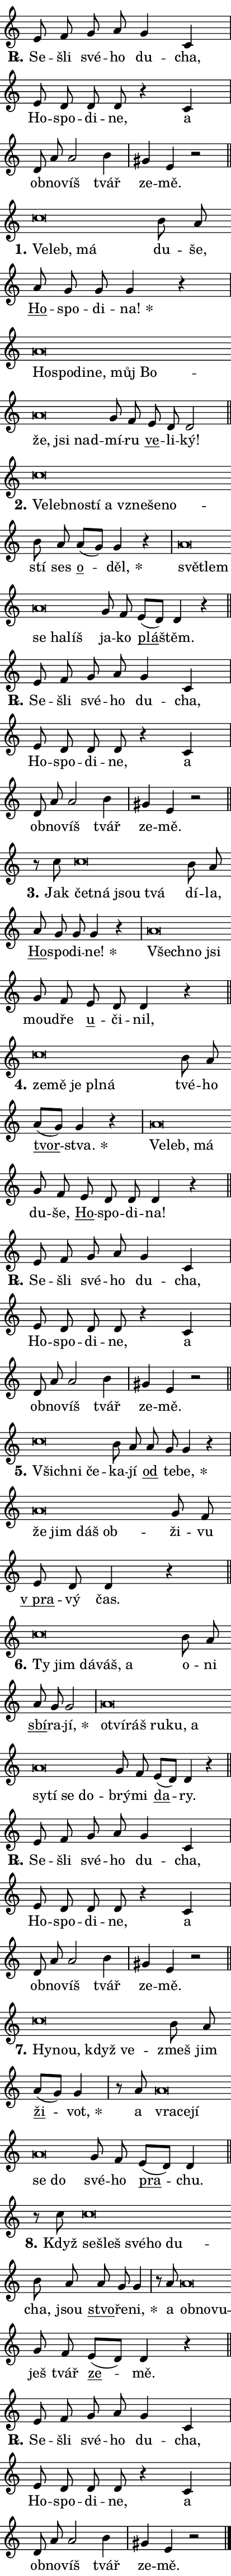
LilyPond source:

\version "2.22.1"
\header { tagline = "" }
\paper {
  indent = 0\cm
  top-margin = 0\cm
  right-margin = 0\cm
  bottom-margin = 0\cm
  left-margin = 0\cm
  paper-width = 7\cm
  page-breaking = #ly:one-page-breaking
  system-system-spacing.basic-distance = #11
  score-system-spacing.basic-distance = #11.3
  ragged-last = ##f
}


%% Author: Thomas Morley
%% https://lists.gnu.org/archive/html/lilypond-user/2020-05/msg00002.html
#(define (line-position grob)
"Returns position of @var[grob} in current system:
   @code{'start}, if at first time-step
   @code{'end}, if at last time-step
   @code{'middle} otherwise
"
  (let* ((col (ly:item-get-column grob))
         (ln (ly:grob-object col 'left-neighbor))
         (rn (ly:grob-object col 'right-neighbor))
         (col-to-check-left (if (ly:grob? ln) ln col))
         (col-to-check-right (if (ly:grob? rn) rn col))
         (break-dir-left
           (and
             (ly:grob-property col-to-check-left 'non-musical #f)
             (ly:item-break-dir col-to-check-left)))
         (break-dir-right
           (and
             (ly:grob-property col-to-check-right 'non-musical #f)
             (ly:item-break-dir col-to-check-right))))
        (cond ((eqv? 1 break-dir-left) 'start)
              ((eqv? -1 break-dir-right) 'end)
              (else 'middle))))

#(define (tranparent-at-line-position vctor)
  (lambda (grob)
  "Relying on @code{line-position} select the relevant enry from @var{vctor}.
Used to determine transparency,"
    (case (line-position grob)
      ((end) (not (vector-ref vctor 0)))
      ((middle) (not (vector-ref vctor 1)))
      ((start) (not (vector-ref vctor 2))))))

noteHeadBreakVisibility =
#(define-music-function (break-visibility)(vector?)
"Makes @code{NoteHead}s transparent relying on @var{break-visibility}"
#{
  \override NoteHead.transparent =
    #(tranparent-at-line-position break-visibility)
#})

#(define delete-ledgers-for-transparent-note-heads
  (lambda (grob)
    "Reads whether a @code{NoteHead} is transparent.
If so this @code{NoteHead} is removed from @code{'note-heads} from
@var{grob}, which is supposed to be @code{LedgerLineSpanner}.
As a result ledgers are not printed for this @code{NoteHead}"
    (let* ((nhds-array (ly:grob-object grob 'note-heads))
           (nhds-list
             (if (ly:grob-array? nhds-array)
                 (ly:grob-array->list nhds-array)
                 '()))
           ;; Relies on the transparent-property being done before
           ;; Staff.LedgerLineSpanner.after-line-breaking is executed.
           ;; This is fragile ...
           (to-keep
             (remove
               (lambda (nhd)
                 (ly:grob-property nhd 'transparent #f))
               nhds-list)))
      ;; TODO find a better method to iterate over grob-arrays, similiar
      ;; to filter/remove etc for lists
      ;; For now rebuilt from scratch
      (set! (ly:grob-object grob 'note-heads)  '())
      (for-each
        (lambda (nhd)
          (ly:pointer-group-interface::add-grob grob 'note-heads nhd))
        to-keep))))

hideNotes = {
  \noteHeadBreakVisibility #begin-of-line-visible
}
unHideNotes = {
  \noteHeadBreakVisibility #all-visible
}

% work-around for resetting accidentals
% https://lilypond.org/doc/v2.23/Documentation/notation/displaying-rhythms#unmetered-music
cadenzaMeasure = {
  \cadenzaOff
  \partial 1024 s1024
  \cadenzaOn
}

#(define-markup-command (accent layout props text) (markup?)
  "Underline accented syllable"
  (interpret-markup layout props
    #{\markup \override #'(offset . 4.3) \underline { #text }#}))

responsum = \markup \concat {
  "R" \hspace #-1.05 \path #0.1 #'((moveto 0 0.07) (lineto 0.9 0.8)) \hspace #0.05 "."
}

\layout {
    \context {
        \Staff
        \remove "Time_signature_engraver"
        \override LedgerLineSpanner.after-line-breaking = #delete-ledgers-for-transparent-note-heads
    }
    \context {
        \Voice {
            \override NoteHead.output-attributes = #'((class . "notehead"))
            \override Hairpin.height = #0.55
        }
    }
    \context {
        \Lyrics {
            \override StanzaNumber.output-attributes = #'((class . "stanzanumber"))
            \override LyricSpace.minimum-distance = #0.9
            \override LyricText.font-name = #"TeX Gyre Schola"
            \override LyricText.font-size = 1
            \override StanzaNumber.font-name = #"TeX Gyre Schola Bold"
            \override StanzaNumber.font-size = 1
        }
    }
}

% magnetic-lyrics.ily
%
%   written by
%     Jean Abou Samra <jean@abou-samra.fr>
%     Werner Lemberg <wl@gnu.org>
%
%   adapted by
%     Jiri Hon <jiri.hon@gmail.com>
%
% Version 2022-Apr-15

% https://www.mail-archive.com/lilypond-user@gnu.org/msg149350.html

#(define (Left_hyphen_pointer_engraver context)
   "Collect syllable-hyphen-syllable occurrences in lyrics and store
them in properties.  This engraver only looks to the left.  For
example, if the lyrics input is @code{foo -- bar}, it does the
following.

@itemize @bullet
@item
Set the @code{text} property of the @code{LyricHyphen} grob between
@q{foo} and @q{bar} to @code{foo}.

@item
Set the @code{left-hyphen} property of the @code{LyricText} grob with
text @q{foo} to the @code{LyricHyphen} grob between @q{foo} and
@q{bar}.
@end itemize

Use this auxiliary engraver in combination with the
@code{lyric-@/text::@/apply-@/magnetic-@/offset!} hook."
   (let ((hyphen #f)
         (text #f))
     (make-engraver
      (acknowledgers
       ((lyric-syllable-interface engraver grob source-engraver)
        (set! text grob)))
      (end-acknowledgers
       ((lyric-hyphen-interface engraver grob source-engraver)
        ;(when (not (grob::has-interface grob 'lyric-space-interface))
          (set! hyphen grob)));)
      ((stop-translation-timestep engraver)
       (when (and text hyphen)
         (ly:grob-set-object! text 'left-hyphen hyphen))
       (set! text #f)
       (set! hyphen #f)))))

#(define (lyric-text::apply-magnetic-offset! grob)
   "If the space between two syllables is less than the value in
property @code{LyricText@/.details@/.squash-threshold}, move the right
syllable to the left so that it gets concatenated with the left
syllable.

Use this function as a hook for
@code{LyricText@/.after-@/line-@/breaking} if the
@code{Left_@/hyphen_@/pointer_@/engraver} is active."
   (let ((hyphen (ly:grob-object grob 'left-hyphen #f)))
     (when hyphen
       (let ((left-text (ly:spanner-bound hyphen LEFT)))
         (when (grob::has-interface left-text 'lyric-syllable-interface)
           (let* ((common (ly:grob-common-refpoint grob left-text X))
                  (this-x-ext (ly:grob-extent grob common X))
                  (left-x-ext
                   (begin
                     ;; Trigger magnetism for left-text.
                     (ly:grob-property left-text 'after-line-breaking)
                     (ly:grob-extent left-text common X)))
                  ;; `delta` is the gap width between two syllables.
                  (delta (- (interval-start this-x-ext)
                            (interval-end left-x-ext)))
                  (details (ly:grob-property grob 'details))
                  (threshold (assoc-get 'squash-threshold details 0.2)))
             (when (< delta threshold)
               (let* (;; We have to manipulate the input text so that
                      ;; ligatures crossing syllable boundaries are not
                      ;; disabled.  For languages based on the Latin
                      ;; script this is essentially a beautification.
                      ;; However, for non-Western scripts it can be a
                      ;; necessity.
                      (lt (ly:grob-property left-text 'text))
                      (rt (ly:grob-property grob 'text))
                      (is-space (grob::has-interface hyphen 'lyric-space-interface))
                      (space (if is-space " " ""))
                      (space-markup (grob-interpret-markup grob " "))
                      (space-size (interval-length (ly:stencil-extent space-markup X)))
                      (extra-delta (if is-space space-size 0))
                      ;; Append new syllable.
                      (ltrt-space (if (and (string? lt) (string? rt))
                                (string-append lt space rt)
                                (make-concat-markup (list lt space rt))))
                      ;; Right-align `ltrt` to the right side.
                      (ltrt-space-markup (grob-interpret-markup
                               grob
                               (make-translate-markup
                                (cons (interval-length this-x-ext) 0)
                                (make-right-align-markup ltrt-space)))))
                 (begin
                   ;; Don't print `left-text`.
                   (ly:grob-set-property! left-text 'stencil #f)
                   ;; Set text and stencil (which holds all collected
                   ;; syllables so far) and shift it to the left.
                   (ly:grob-set-property! grob 'text ltrt-space)
                   (ly:grob-set-property! grob 'stencil ltrt-space-markup)
                   (ly:grob-translate-axis! grob (- (- delta extra-delta)) X))))))))))


#(define (lyric-hyphen::displace-bounds-first grob)
   ;; Make very sure this callback isn't triggered too early.
   (let ((left (ly:spanner-bound grob LEFT))
         (right (ly:spanner-bound grob RIGHT)))
     (ly:grob-property left 'after-line-breaking)
     (ly:grob-property right 'after-line-breaking)
     (ly:lyric-hyphen::print grob)))

squashThreshold = #0.4

\layout {
  \context {
    \Lyrics
    \consists #Left_hyphen_pointer_engraver
    \override LyricText.after-line-breaking =
      #lyric-text::apply-magnetic-offset!
    \override LyricHyphen.stencil = #lyric-hyphen::displace-bounds-first
    \override LyricText.details.squash-threshold = \squashThreshold
    \override LyricHyphen.minimum-distance = 0
    \override LyricHyphen.minimum-length = \squashThreshold
  }
}

squash = \override LyricText.details.squash-threshold = 9999
unSquash = \override LyricText.details.squash-threshold = \squashThreshold

left = \override LyricText.self-alignment-X = #LEFT
unLeft = \revert LyricText.self-alignment-X

starOffset = #(lambda (grob) 
                (let ((x_offset (ly:self-alignment-interface::aligned-on-x-parent grob)))
                  (if (= x_offset 0) 0 (+ x_offset 1.2))))

star = #(define-music-function (syllable)(string?)
"Append star separator at the end of a syllable"
#{
  \once \override LyricText.X-offset = #starOffset
  \lyricmode { \markup {
    #syllable
    \override #'((font-name . "TeX Gyre Schola Bold")) \hspace #0.2 \lower #0.65 \larger "*"
  } }
#})

starAccent = #(define-music-function (syllable)(string?)
"Append star separator at the end of a syllable and make accent"
#{
  \once \override LyricText.X-offset = #starOffset
  \lyricmode { \markup {
    \accent #syllable
    \override #'((font-name . "TeX Gyre Schola Bold")) \hspace #0.2 \lower #0.65 \larger "*"
  } }
#})

breath = #(define-music-function (syllable)(string?)
"Append breathing indicator at the end of a syllable"
#{
  \lyricmode { \markup { #syllable "+" } }
#})

optionalBreath = #(define-music-function (syllable)(string?)
"Append optional breathing indicator at the end of a syllable"
#{
  \lyricmode { \markup { #syllable "(+)" } }
#})


\score {
    <<
        \new Voice = "melody" { \cadenzaOn \key c \major \relative { e'8 f g a g4 c, \cadenzaMeasure \bar "|" e8 d d d r4 c \cadenzaMeasure \bar "|" d8 a' a2 b4 \cadenzaMeasure \bar "|" gis e r2 \cadenzaMeasure \bar "||" \break } }
        \new Lyrics \lyricsto "melody" { \lyricmode { \set stanza = \responsum
Se -- šli své -- ho du -- cha, Ho -- spo -- di -- ne, a ob -- no -- víš tvář ze -- mě. } }
    >>
    \layout {}
}

\score {
    <<
        \new Voice = "melody" { \cadenzaOn \key c \major \relative { c''\breve*1/16 \hideNotes \breve*1/16 \breve*1/16 \bar "" \unHideNotes b8 a \bar "" a g g g4 r \cadenzaMeasure \bar "|" a\breve*1/16 \hideNotes \breve*1/16 \bar "" \breve*1/16 \bar "" \breve*1/16 \bar "" \breve*1/16 \bar "" \breve*1/16 \bar "" \breve*1/16 \bar "" \breve*1/16 \breve*1/16 \bar "" \unHideNotes g8 f \bar "" e d d2 \cadenzaMeasure \bar "||" \break } }
        \new Lyrics \lyricsto "melody" { \lyricmode { \set stanza = "1."
\left Ve -- \squash leb, má \unLeft \unSquash du -- še, \markup \accent Ho -- spo -- di -- \star na! \left Ho -- \squash spo -- di -- ne, můj Bo -- že, jsi nad -- \unLeft \unSquash mí -- ru \markup \accent ve -- li -- ký! } }
    >>
    \layout {}
}

\score {
    <<
        \new Voice = "melody" { \cadenzaOn \key c \major \relative { c''\breve*1/16 \hideNotes \breve*1/16 \bar "" \breve*1/16 \bar "" \breve*1/16 \bar "" \breve*1/16 \bar "" \breve*1/16 \bar "" \breve*1/16 \breve*1/16 \bar "" \unHideNotes b8 a \bar "" a[( g)] g4 r \cadenzaMeasure \bar "|" a\breve*1/16 \hideNotes \breve*1/16 \bar "" \breve*1/16 \bar "" \breve*1/16 \breve*1/16 \bar "" \unHideNotes g8 f \bar "" e[( d)] d4 r \cadenzaMeasure \bar "||" \break } }
        \new Lyrics \lyricsto "melody" { \lyricmode { \set stanza = "2."
\left Ve -- \squash leb -- no -- stí a vzne -- še -- no -- \unLeft \unSquash stí ses \markup \accent o -- \star děl, \left svě -- \squash tlem se ha -- líš \unLeft \unSquash ja -- ko \markup \accent plá -- štěm. } }
    >>
    \layout {}
}

\score {
    <<
        \new Voice = "melody" { \cadenzaOn \key c \major \relative { e'8 f g a g4 c, \cadenzaMeasure \bar "|" e8 d d d r4 c \cadenzaMeasure \bar "|" d8 a' a2 b4 \cadenzaMeasure \bar "|" gis e r2 \cadenzaMeasure \bar "||" \break } }
        \new Lyrics \lyricsto "melody" { \lyricmode { \set stanza = \responsum
Se -- šli své -- ho du -- cha, Ho -- spo -- di -- ne, a ob -- no -- víš tvář ze -- mě. } }
    >>
    \layout {}
}

\score {
    <<
        \new Voice = "melody" { \cadenzaOn \key c \major \relative { r8 c''8 c\breve*1/16 \hideNotes \breve*1/16 \bar "" \breve*1/16 \breve*1/16 \bar "" \unHideNotes b8 a \bar "" a g g g4 r \cadenzaMeasure \bar "|" a\breve*1/16 \hideNotes \breve*1/16 \breve*1/16 \bar "" \unHideNotes g8 f \bar "" e d d4 r \cadenzaMeasure \bar "||" \break } }
        \new Lyrics \lyricsto "melody" { \lyricmode { \set stanza = "3."
Jak \left čet -- \squash ná jsou tvá \unLeft \unSquash dí -- la, \markup \accent Ho -- spo -- di -- \star ne! \left Všech -- \squash no jsi \unLeft \unSquash mou -- dře \markup \accent u -- či -- nil, } }
    >>
    \layout {}
}

\score {
    <<
        \new Voice = "melody" { \cadenzaOn \key c \major \relative { c''\breve*1/16 \hideNotes \breve*1/16 \bar "" \breve*1/16 \bar "" \breve*1/16 \breve*1/16 \bar "" \unHideNotes b8 a \bar "" a[( g)] g4 r \cadenzaMeasure \bar "|" a\breve*1/16 \hideNotes \breve*1/16 \breve*1/16 \bar "" \unHideNotes g8 f \bar "" e d d d4 r \cadenzaMeasure \bar "||" \break } }
        \new Lyrics \lyricsto "melody" { \lyricmode { \set stanza = "4."
\left ze -- \squash mě je pl -- ná \unLeft \unSquash tvé -- ho \markup \accent tvor -- \star stva. \left Ve -- \squash leb, má \unLeft \unSquash du -- še, \markup \accent Ho -- spo -- di -- na! } }
    >>
    \layout {}
}

\score {
    <<
        \new Voice = "melody" { \cadenzaOn \key c \major \relative { e'8 f g a g4 c, \cadenzaMeasure \bar "|" e8 d d d r4 c \cadenzaMeasure \bar "|" d8 a' a2 b4 \cadenzaMeasure \bar "|" gis e r2 \cadenzaMeasure \bar "||" \break } }
        \new Lyrics \lyricsto "melody" { \lyricmode { \set stanza = \responsum
Se -- šli své -- ho du -- cha, Ho -- spo -- di -- ne, a ob -- no -- víš tvář ze -- mě. } }
    >>
    \layout {}
}

\score {
    <<
        \new Voice = "melody" { \cadenzaOn \key c \major \relative { c''\breve*1/16 \hideNotes \breve*1/16 \breve*1/16 \bar "" \unHideNotes b8 a \bar "" a g g4 r \cadenzaMeasure \bar "|" a\breve*1/16 \hideNotes \breve*1/16 \bar "" \breve*1/16 \breve*1/16 \bar "" \unHideNotes g8 f \bar "" e d d4 r \cadenzaMeasure \bar "||" \break } }
        \new Lyrics \lyricsto "melody" { \lyricmode { \set stanza = "5."
\left Všich -- \squash ni če -- \unLeft \unSquash ka -- jí \markup \accent od te -- \star be, \left že \squash jim dáš ob -- \unLeft \unSquash ži -- vu \markup \accent "v pra" -- vý čas. } }
    >>
    \layout {}
}

\score {
    <<
        \new Voice = "melody" { \cadenzaOn \key c \major \relative { c''\breve*1/16 \hideNotes \breve*1/16 \bar "" \breve*1/16 \bar "" \breve*1/16 \breve*1/16 \bar "" \unHideNotes b8 a \bar "" a g g2 \cadenzaMeasure \bar "|" a\breve*1/16 \hideNotes \breve*1/16 \bar "" \breve*1/16 \bar "" \breve*1/16 \bar "" \breve*1/16 \bar "" \breve*1/16 \bar "" \breve*1/16 \bar "" \breve*1/16 \bar "" \breve*1/16 \breve*1/16 \bar "" \unHideNotes g8 f \bar "" e[( d)] d4 r \cadenzaMeasure \bar "||" \break } }
        \new Lyrics \lyricsto "melody" { \lyricmode { \set stanza = "6."
\left Ty \squash jim dá -- váš, a \unLeft \unSquash o -- ni \markup \accent sbí -- ra -- \star jí, \left o -- \squash tví -- ráš ru -- ku, a sy -- tí se do -- \unLeft \unSquash brý -- mi \markup \accent da -- ry. } }
    >>
    \layout {}
}

\score {
    <<
        \new Voice = "melody" { \cadenzaOn \key c \major \relative { e'8 f g a g4 c, \cadenzaMeasure \bar "|" e8 d d d r4 c \cadenzaMeasure \bar "|" d8 a' a2 b4 \cadenzaMeasure \bar "|" gis e r2 \cadenzaMeasure \bar "||" \break } }
        \new Lyrics \lyricsto "melody" { \lyricmode { \set stanza = \responsum
Se -- šli své -- ho du -- cha, Ho -- spo -- di -- ne, a ob -- no -- víš tvář ze -- mě. } }
    >>
    \layout {}
}

\score {
    <<
        \new Voice = "melody" { \cadenzaOn \key c \major \relative { c''\breve*1/16 \hideNotes \breve*1/16 \bar "" \breve*1/16 \breve*1/16 \bar "" \unHideNotes b8 a \bar "" a[( g)] g4 \cadenzaMeasure \bar "|" r8 a8 a\breve*1/16 \hideNotes \breve*1/16 \bar "" \breve*1/16 \bar "" \breve*1/16 \breve*1/16 \bar "" \unHideNotes g8 f \bar "" e[( d)] d4 \cadenzaMeasure \bar "||" \break } }
        \new Lyrics \lyricsto "melody" { \lyricmode { \set stanza = "7."
\left Hy -- \squash nou, když ve -- \unLeft \unSquash zmeš jim \markup \accent ži -- \star vot, a \left vra -- \squash ce -- jí se do \unLeft \unSquash své -- ho \markup \accent pra -- chu. } }
    >>
    \layout {}
}

\score {
    <<
        \new Voice = "melody" { \cadenzaOn \key c \major \relative { r8 c''8 c\breve*1/16 \hideNotes \breve*1/16 \bar "" \breve*1/16 \bar "" \breve*1/16 \breve*1/16 \bar "" \unHideNotes b8 a \bar "" a g g4 \cadenzaMeasure \bar "|" r8 a8 a\breve*1/16 \hideNotes \breve*1/16 \breve*1/16 \bar "" \unHideNotes g8 f \bar "" e[( d)] d4 r \cadenzaMeasure \bar "||" \break } }
        \new Lyrics \lyricsto "melody" { \lyricmode { \set stanza = "8."
Když \left se -- \squash šleš své -- ho du -- \unLeft \unSquash cha, jsou \markup \accent stvo -- ře -- \star ni, a \left ob -- \squash no -- vu -- \unLeft \unSquash ješ tvář \markup \accent ze -- mě. } }
    >>
    \layout {}
}

\score {
    <<
        \new Voice = "melody" { \cadenzaOn \key c \major \relative { e'8 f g a g4 c, \cadenzaMeasure \bar "|" e8 d d d r4 c \cadenzaMeasure \bar "|" d8 a' a2 b4 \cadenzaMeasure \bar "|" gis e r2 \cadenzaMeasure \bar "||" \break } \bar "|." }
        \new Lyrics \lyricsto "melody" { \lyricmode { \set stanza = \responsum
Se -- šli své -- ho du -- cha, Ho -- spo -- di -- ne, a ob -- no -- víš tvář ze -- mě. } }
    >>
    \layout {}
}
